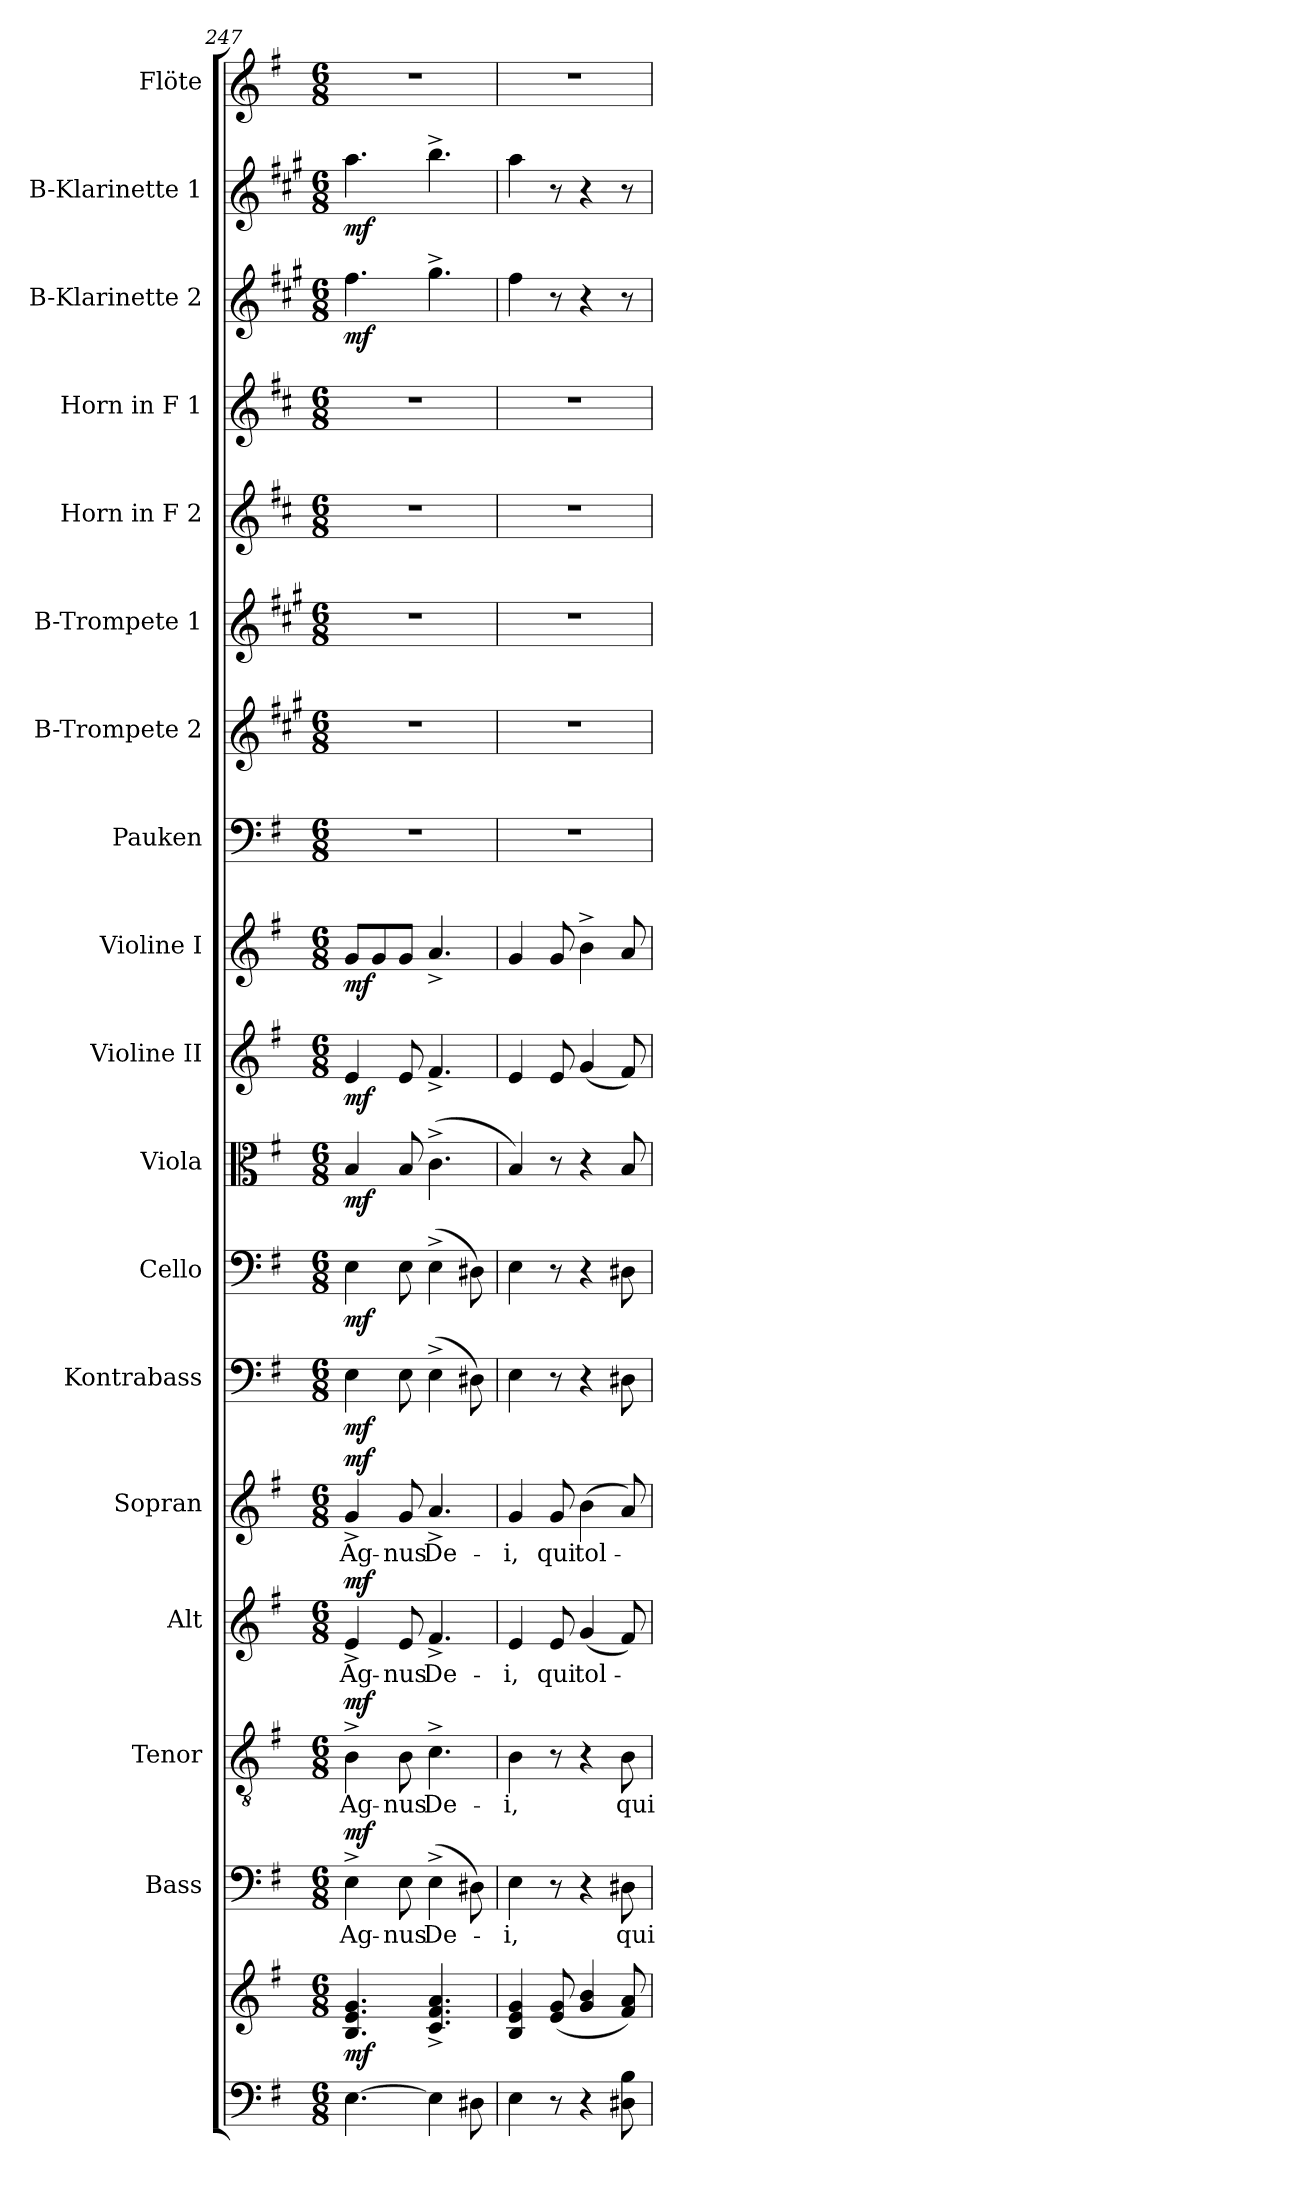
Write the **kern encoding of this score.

**kern	**kern	**dynam	**kern	**text	**dynam	**kern	**text	**dynam	**kern	**text	**dynam	**kern	**text	**dynam	**kern	**dynam	**kern	**dynam	**kern	**dynam	**kern	**dynam	**kern	**dynam	**kern	**kern	**kern	**kern	**kern	**kern	**dynam	**kern	**dynam	**kern
*part18	*part18	*part18	*part17	*part17	*part17	*part16	*part16	*part16	*part15	*part15	*part15	*part14	*part14	*part14	*part13	*part13	*part12	*part12	*part11	*part11	*part10	*part10	*part9	*part9	*part8	*part7	*part6	*part5	*part4	*part3	*part3	*part2	*part2	*part1
*staff19	*staff18	*staff18/19	*staff17	*staff17	*staff17	*staff16	*staff16	*staff16	*staff15	*staff15	*staff15	*staff14	*staff14	*staff14	*staff13	*staff13	*staff12	*staff12	*staff11	*staff11	*staff10	*staff10	*staff9	*staff9	*staff8	*staff7	*staff6	*staff5	*staff4	*staff3	*staff3	*staff2	*staff2	*staff1
*	*	*	*I"Bass	*	*	*I"Tenor	*	*	*I"Alt	*	*	*I"Sopran	*	*	*I"Kontrabass	*	*I"Cello	*	*I"Viola	*	*I"Violine II	*	*I"Violine I	*	*I"Pauken	*I"B-Trompete 2	*I"B-Trompete 1	*I"Horn in F 2	*I"Horn in F 1	*I"B-Klarinette 2	*	*I"B-Klarinette 1	*	*I"Flöte
*	*	*	*I'B.	*	*	*I'T.	*	*	*I'A.	*	*	*I'S.	*	*	*I'Kb.	*	*	*	*I'Vla.	*	*I'Vl. II	*	*I'Vl. I	*	*I'Pk.	*I'Trp. 2	*I'Trp. 1	*	*	*I'Kl. 2	*	*I'Kl. 1	*	*I'Fl.
*clefF4	*clefG2	*	*clefF4	*	*	*clefGv2	*	*	*clefG2	*	*	*clefG2	*	*	*clefF4	*	*clefF4	*	*clefC3	*	*clefG2	*	*clefG2	*	*clefF4	*clefG2	*clefG2	*clefG2	*clefG2	*clefG2	*	*clefG2	*	*clefG2
*	*	*	*	*	*	*	*	*	*	*	*	*	*	*	*ITrd7c12	*	*	*	*	*	*	*	*	*	*	*ITrd1c2	*ITrd1c2	*ITrd4c7	*ITrd4c7	*ITrd1c2	*	*ITrd1c2	*	*
*k[f#]	*k[f#]	*	*k[f#]	*	*	*k[f#]	*	*	*k[f#]	*	*	*k[f#]	*	*	*k[f#]	*	*k[f#]	*	*k[f#]	*	*k[f#]	*	*k[f#]	*	*k[f#]	*k[f#]	*k[f#]	*k[f#]	*k[f#]	*k[f#]	*	*k[f#]	*	*k[f#]
*G:	*G:	*	*G:	*	*	*G:	*	*	*G:	*	*	*G:	*	*	*G:	*	*G:	*	*G:	*	*G:	*	*G:	*	*G:	*G:	*G:	*G:	*G:	*G:	*	*G:	*	*G:
*M6/8	*M6/8	*	*M6/8	*	*	*M6/8	*	*	*M6/8	*	*	*M6/8	*	*	*M6/8	*	*M6/8	*	*M6/8	*	*M6/8	*	*M6/8	*	*M6/8	*M6/8	*M6/8	*M6/8	*M6/8	*M6/8	*	*M6/8	*	*M6/8
=247	=247	=247	=247	=247	=247	=247	=247	=247	=247	=247	=247	=247	=247	=247	=247	=247	=247	=247	=247	=247	=247	=247	=247	=247	=247	=247	=247	=247	=247	=247	=247	=247	=247	=247
!	!	!LO:DY:b	!	!LO:LY:b	!LO:DY:a	!	!LO:LY:b	!LO:DY:a	!	!LO:LY:b	!LO:DY:a	!	!LO:LY:b	!LO:DY:a	!	!LO:DY:b	!	!LO:DY:b	!	!LO:DY:b	!	!LO:DY:b	!	!LO:DY:b	!	!	!	!	!	!	!LO:DY:b	!	!LO:DY:b	!
[4.E\	4.B/ 4.e/ 4.g/	mf	4E^>\	Ag-	mf	4B^>\	Ag-	mf	4e^>/	Ag-	mf	4g^>/	Ag-	mf	4EE\	mf	4E\	mf	4B/	mf	4e/	mf	8g/L	mf	2.r	2.r	2.r	2.r	2.r	4.ee\	mf	4.gg\	mf	2.r
.	.	.	.	.	.	.	.	.	.	.	.	.	.	.	.	.	.	.	.	.	.	.	8g/	.	.	.	.	.	.	.	.	.	.	.
!	!	!	!	!LO:LY:b	!	!	!LO:LY:b	!	!	!LO:LY:b	!	!	!LO:LY:b	!	!	!	!	!	!	!	!	!	!	!	!	!	!	!	!	!	!	!	!	!
.	.	.	8E\	-nus	.	8B\	-nus	.	8e/	-nus	.	8g/	-nus	.	8EE\	.	8E\	.	8B/	.	8e/	.	8g/J	.	.	.	.	.	.	.	.	.	.	.
!	!	!	!	!LO:LY:b	!	!	!LO:LY:b	!	!	!LO:LY:b	!	!	!LO:LY:b	!	!	!	!	!	!	!	!	!	!	!	!	!	!	!	!	!	!	!	!	!
4E\]	4.c/^< 4.f#/^< 4.a/^<	.	(>4E^>\	De-	.	4.c^>\	De-	.	4.f#^>/	De-	.	4.a^>/	De-	.	(>4EE^>\	.	(>4E^>\	.	(>4.c^>\	.	4.f#^</	.	4.a^</	.	.	.	.	.	.	4.ff#^>\	.	4.aa^>\	.	.
8D#X\	.	.	8D#X\)	.	.	.	.	.	.	.	.	.	.	.	8DD#X\)	.	8D#X\)	.	.	.	.	.	.	.	.	.	.	.	.	.	.	.	.	.
=248	=248	=248	=248	=248	=248	=248	=248	=248	=248	=248	=248	=248	=248	=248	=248	=248	=248	=248	=248	=248	=248	=248	=248	=248	=248	=248	=248	=248	=248	=248	=248	=248	=248	=248
!	!	!	!	!LO:LY:b	!	!	!LO:LY:b	!	!	!LO:LY:b	!	!	!LO:LY:b	!	!	!	!	!	!	!	!	!	!	!	!	!	!	!	!	!	!	!	!	!
4E\	4B/ 4e/ 4g/	.	4E\	-i,	.	4B\	-i,	.	4e/	-i,	.	4g/	-i,	.	4EE\	.	4E\	.	4B/)	.	4e/	.	4g/	.	2.r	2.r	2.r	2.r	2.r	4ee\	.	4gg\	.	2.r
!	!	!	!	!	!	!	!	!	!	!LO:LY:b	!	!	!LO:LY:b	!	!	!	!	!	!	!	!	!	!	!	!	!	!	!	!	!	!	!	!	!
8r	(<8e/ 8g/	.	8r	.	.	8r	.	.	8e/	qui	.	8g/	qui	.	8r	.	8r	.	8r	.	8e/	.	8g/	.	.	.	.	.	.	8r	.	8r	.	.
!	!	!	!	!	!	!	!	!	!	!LO:LY:b	!	!	!LO:LY:b	!	!	!	!	!	!	!	!	!	!	!	!	!	!	!	!	!	!	!	!	!
4r	4g/ 4b/	.	4r	.	.	4r	.	.	(<4g/	tol-	.	(>4b\	tol-	.	4r	.	4r	.	4r	.	(<4g/	.	4b^>\	.	.	.	.	.	.	4r	.	4r	.	.
!	!	!	!	!LO:LY:b	!	!	!LO:LY:b	!	!	!	!	!	!	!	!	!	!	!	!	!	!	!	!	!	!	!	!	!	!	!	!	!	!	!
8D#X\ 8B\	8f#/ 8a/)	.	8D#X\	qui	.	8B\	qui	.	8f#/)	.	.	8a/)	.	.	8DD#X\	.	8D#X\	.	8B/	.	8f#/)	.	8a/	.	.	.	.	.	.	8r	.	8r	.	.
=	=	=	=	=	=	=	=	=	=	=	=	=	=	=	=	=	=	=	=	=	=	=	=	=	=	=	=	=	=	=	=	=	=	=
*-	*-	*-	*-	*-	*-	*-	*-	*-	*-	*-	*-	*-	*-	*-	*-	*-	*-	*-	*-	*-	*-	*-	*-	*-	*-	*-	*-	*-	*-	*-	*-	*-	*-	*-
